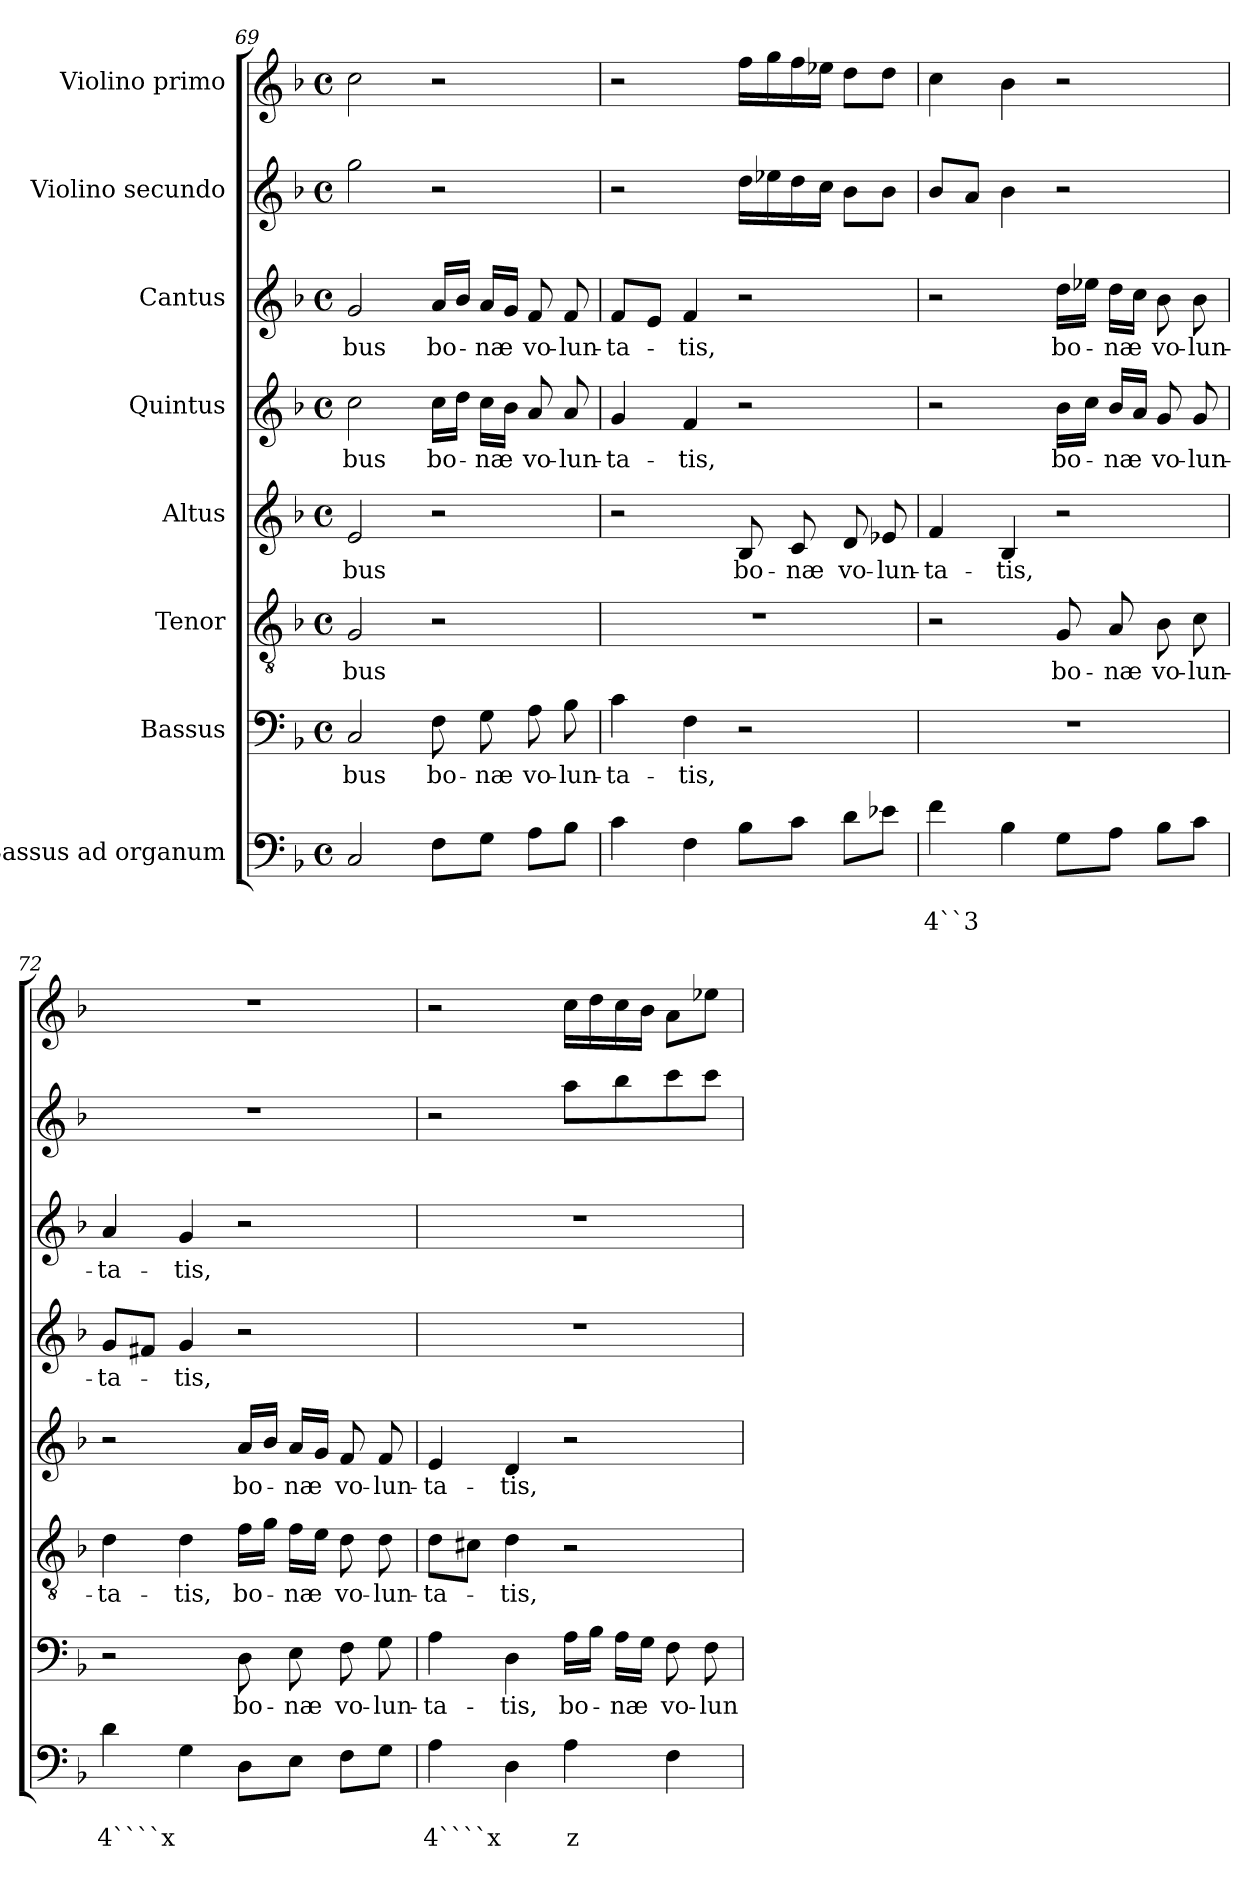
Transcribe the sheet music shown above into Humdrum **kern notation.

**kern	**text	**text	**kern	**text	**kern	**text	**kern	**text	**kern	**text	**kern	**text	**kern	**kern
*part8	*part8	*part8	*part7	*part7	*part6	*part6	*part5	*part5	*part4	*part4	*part3	*part3	*part2	*part1
*staff8	*staff8	*staff8	*staff7	*staff7	*staff6	*staff6	*staff5	*staff5	*staff4	*staff4	*staff3	*staff3	*staff2	*staff1
*I"Bassus ad  organum	*	*	*I"Bassus	*	*I"Tenor	*	*I"Altus	*	*I"Quintus	*	*I"Cantus	*	*I"Violino secundo	*I"Violino primo
!!LO:LB:g=z
*clefF4	*	*	*clefF4	*	*clefGv2	*	*clefG2	*	*clefG2	*	*clefG2	*	*clefG2	*clefG2
*k[b-]	*	*	*k[b-]	*	*k[b-]	*	*k[b-]	*	*k[b-]	*	*k[b-]	*	*k[b-]	*k[b-]
*F:	*	*	*F:	*	*F:	*	*F:	*	*F:	*	*F:	*	*F:	*F:
*M4/4	*	*	*M4/4	*	*M4/4	*	*M4/4	*	*M4/4	*	*M4/4	*	*M4/4	*M4/4
*met(c)	*	*	*met(c)	*	*met(c)	*	*met(c)	*	*met(c)	*	*met(c)	*	*met(c)	*met(c)
=69	=69	=69	=69	=69	=69	=69	=69	=69	=69	=69	=69	=69	=69	=69
!	!	!	!	!LO:LY:b	!	!LO:LY:b	!	!LO:LY:b	!	!LO:LY:b	!	!LO:LY:b	!	!
2C/	.	.	2C/	-bus	2G/	-bus	2e/	-bus	2cc\	-bus	2g/	-bus	2gg\	2cc\
!	!	!	!	!LO:LY:b	!	!	!	!	!	!LO:LY:b	!	!LO:LY:b	!	!
8F\L	.	.	8F\	bo-	2r	.	2r	.	16cc\LL	bo-	16a/LL	bo-	2r	2r
.	.	.	.	.	.	.	.	.	16dd\JJ	.	16b-/JJ	.	.	.
!	!	!	!	!LO:LY:b	!	!	!	!	!	!LO:LY:b	!	!LO:LY:b	!	!
8G\J	.	.	8G\	-næ	.	.	.	.	16cc\LL	-næ	16a/LL	-næ	.	.
.	.	.	.	.	.	.	.	.	16b-\JJ	.	16g/JJ	.	.	.
!	!	!	!	!LO:LY:b	!	!	!	!	!	!LO:LY:b	!	!LO:LY:b	!	!
8A\L	.	.	8A\	vo-	.	.	.	.	8a/	vo-	8f/	vo-	.	.
!	!	!	!	!LO:LY:b	!	!	!	!	!	!LO:LY:b	!	!LO:LY:b	!	!
8B-\J	.	.	8B-\	-lun-	.	.	.	.	8a/	-lun-	8f/	-lun-	.	.
=70	=70	=70	=70	=70	=70	=70	=70	=70	=70	=70	=70	=70	=70	=70
!	!	!	!	!LO:LY:b	!	!	!	!	!	!LO:LY:b	!	!LO:LY:b	!	!
4c\	.	.	4c\	-ta-	1r	.	2r	.	4g/	-ta-	8f/L	-ta-	2r	2r
.	.	.	.	.	.	.	.	.	.	.	8e/J	.	.	.
!	!	!	!	!LO:LY:b	!	!	!	!	!	!LO:LY:b	!	!LO:LY:b	!	!
4F\	.	.	4F\	-tis,	.	.	.	.	4f/	-tis,	4f/	-tis,	.	.
!	!	!	!	!	!	!	!	!LO:LY:b	!	!	!	!	!	!
8B-\L	.	.	2r	.	.	.	8B-/	bo-	2r	.	2r	.	16dd\LL	16ff\LL
.	.	.	.	.	.	.	.	.	.	.	.	.	16ee-X\	16gg\
!	!	!	!	!	!	!	!	!LO:LY:b	!	!	!	!	!	!
8c\J	.	.	.	.	.	.	8c/	-næ	.	.	.	.	16dd\	16ff\
.	.	.	.	.	.	.	.	.	.	.	.	.	16cc\JJ	16ee-X\JJ
!	!	!	!	!	!	!	!	!LO:LY:b	!	!	!	!	!	!
8d\L	.	.	.	.	.	.	8d/	vo-	.	.	.	.	8b-\L	8dd\L
!	!	!	!	!	!	!	!	!LO:LY:b	!	!	!	!	!	!
8e-X\J	.	.	.	.	.	.	8e-X/	-lun-	.	.	.	.	8b-\J	8dd\J
=71	=71	=71	=71	=71	=71	=71	=71	=71	=71	=71	=71	=71	=71	=71
!	!	!LO:LY:b	!	!	!	!	!	!LO:LY:b	!	!	!	!	!	!
4f\	.	4``3	1r	.	2r	.	4f/	-ta-	2r	.	2r	.	8b-/L	4cc\
.	.	.	.	.	.	.	.	.	.	.	.	.	8a/J	.
!	!	!	!	!	!	!	!	!LO:LY:b	!	!	!	!	!	!
4B-\	.	.	.	.	.	.	4B-/	-tis,	.	.	.	.	4b-\	4b-\
!	!	!	!	!	!	!LO:LY:b	!	!	!	!LO:LY:b	!	!LO:LY:b	!	!
8G\L	.	.	.	.	8G/	bo-	2r	.	16b-\LL	bo-	16dd\LL	bo-	2r	2r
.	.	.	.	.	.	.	.	.	16cc\JJ	.	16ee-X\JJ	.	.	.
!	!	!	!	!	!	!LO:LY:b	!	!	!	!LO:LY:b	!	!LO:LY:b	!	!
8A\J	.	.	.	.	8A/	-næ	.	.	16b-/LL	-næ	16dd\LL	-næ	.	.
.	.	.	.	.	.	.	.	.	16a/JJ	.	16cc\JJ	.	.	.
!	!	!	!	!	!	!LO:LY:b	!	!	!	!LO:LY:b	!	!LO:LY:b	!	!
8B-\L	.	.	.	.	8B-\	vo-	.	.	8g/	vo-	8b-\	vo-	.	.
!	!	!	!	!	!	!LO:LY:b	!	!	!	!LO:LY:b	!	!LO:LY:b	!	!
8c\J	.	.	.	.	8c\	-lun-	.	.	8g/	-lun-	8b-\	-lun-	.	.
=72	=72	=72	=72	=72	=72	=72	=72	=72	=72	=72	=72	=72	=72	=72
!	!	!LO:LY:b	!	!	!	!LO:LY:b	!	!	!	!LO:LY:b	!	!LO:LY:b	!	!
4d\	.	4````x	2r	.	4d\	-ta-	2r	.	8g/L	-ta-	4a/	-ta-	1r	1r
.	.	.	.	.	.	.	.	.	8f#X/J	.	.	.	.	.
!	!	!	!	!	!	!LO:LY:b	!	!	!	!LO:LY:b	!	!LO:LY:b	!	!
4G\	.	.	.	.	4d\	-tis,	.	.	4g/	-tis,	4g/	-tis,	.	.
!	!	!	!	!LO:LY:b	!	!LO:LY:b	!	!LO:LY:b	!	!	!	!	!	!
8D\L	.	.	8D\	bo-	16f\LL	bo-	16a/LL	bo-	2r	.	2r	.	.	.
.	.	.	.	.	16g\JJ	.	16b-/JJ	.	.	.	.	.	.	.
!	!	!	!	!LO:LY:b	!	!LO:LY:b	!	!LO:LY:b	!	!	!	!	!	!
8E\J	.	.	8E\	-næ	16f\LL	-næ	16a/LL	-næ	.	.	.	.	.	.
.	.	.	.	.	16e\JJ	.	16g/JJ	.	.	.	.	.	.	.
!	!	!	!	!LO:LY:b	!	!LO:LY:b	!	!LO:LY:b	!	!	!	!	!	!
8F\L	.	.	8F\	vo-	8d\	vo-	8f/	vo-	.	.	.	.	.	.
!	!	!	!	!LO:LY:b	!	!LO:LY:b	!	!LO:LY:b	!	!	!	!	!	!
8G\J	.	.	8G\	-lun-	8d\	-lun-	8f/	-lun-	.	.	.	.	.	.
!!LO:PB:g=z
=73	=73	=73	=73	=73	=73	=73	=73	=73	=73	=73	=73	=73	=73	=73
!	!	!LO:LY:b	!	!LO:LY:b	!	!LO:LY:b	!	!LO:LY:b	!	!	!	!	!	!
4A\	.	4````x	4A\	-ta-	8d\L	-ta-	4e/	-ta-	1r	.	1r	.	2r	2r
.	.	.	.	.	8c#X\J	.	.	.	.	.	.	.	.	.
!	!	!	!	!LO:LY:b	!	!LO:LY:b	!	!LO:LY:b	!	!	!	!	!	!
4D\	.	.	4D\	-tis,	4d\	-tis,	4d/	-tis,	.	.	.	.	.	.
!	!	!LO:LY:b	!	!LO:LY:b	!	!	!	!	!	!	!	!	!	!
4A\	.	z	16A\LL	bo-	2r	.	2r	.	.	.	.	.	8aa\L	16cc\LL
.	.	.	16B-\JJ	.	.	.	.	.	.	.	.	.	.	16dd\
!	!	!	!	!LO:LY:b	!	!	!	!	!	!	!	!	!	!
.	.	.	16A\LL	-næ	.	.	.	.	.	.	.	.	8bb-\	16cc\
.	.	.	16G\JJ	.	.	.	.	.	.	.	.	.	.	16b-\JJ
!	!	!	!	!LO:LY:b	!	!	!	!	!	!	!	!	!	!
4F\	.	.	8F\	vo-	.	.	.	.	.	.	.	.	8ccc\	8a\L
!	!	!	!	!LO:LY:b	!	!	!	!	!	!	!	!	!	!
.	.	.	8F\	-lun-	.	.	.	.	.	.	.	.	8ccc\J	8ee-X\J
=	=	=	=	=	=	=	=	=	=	=	=	=	=	=
*-	*-	*-	*-	*-	*-	*-	*-	*-	*-	*-	*-	*-	*-	*-
